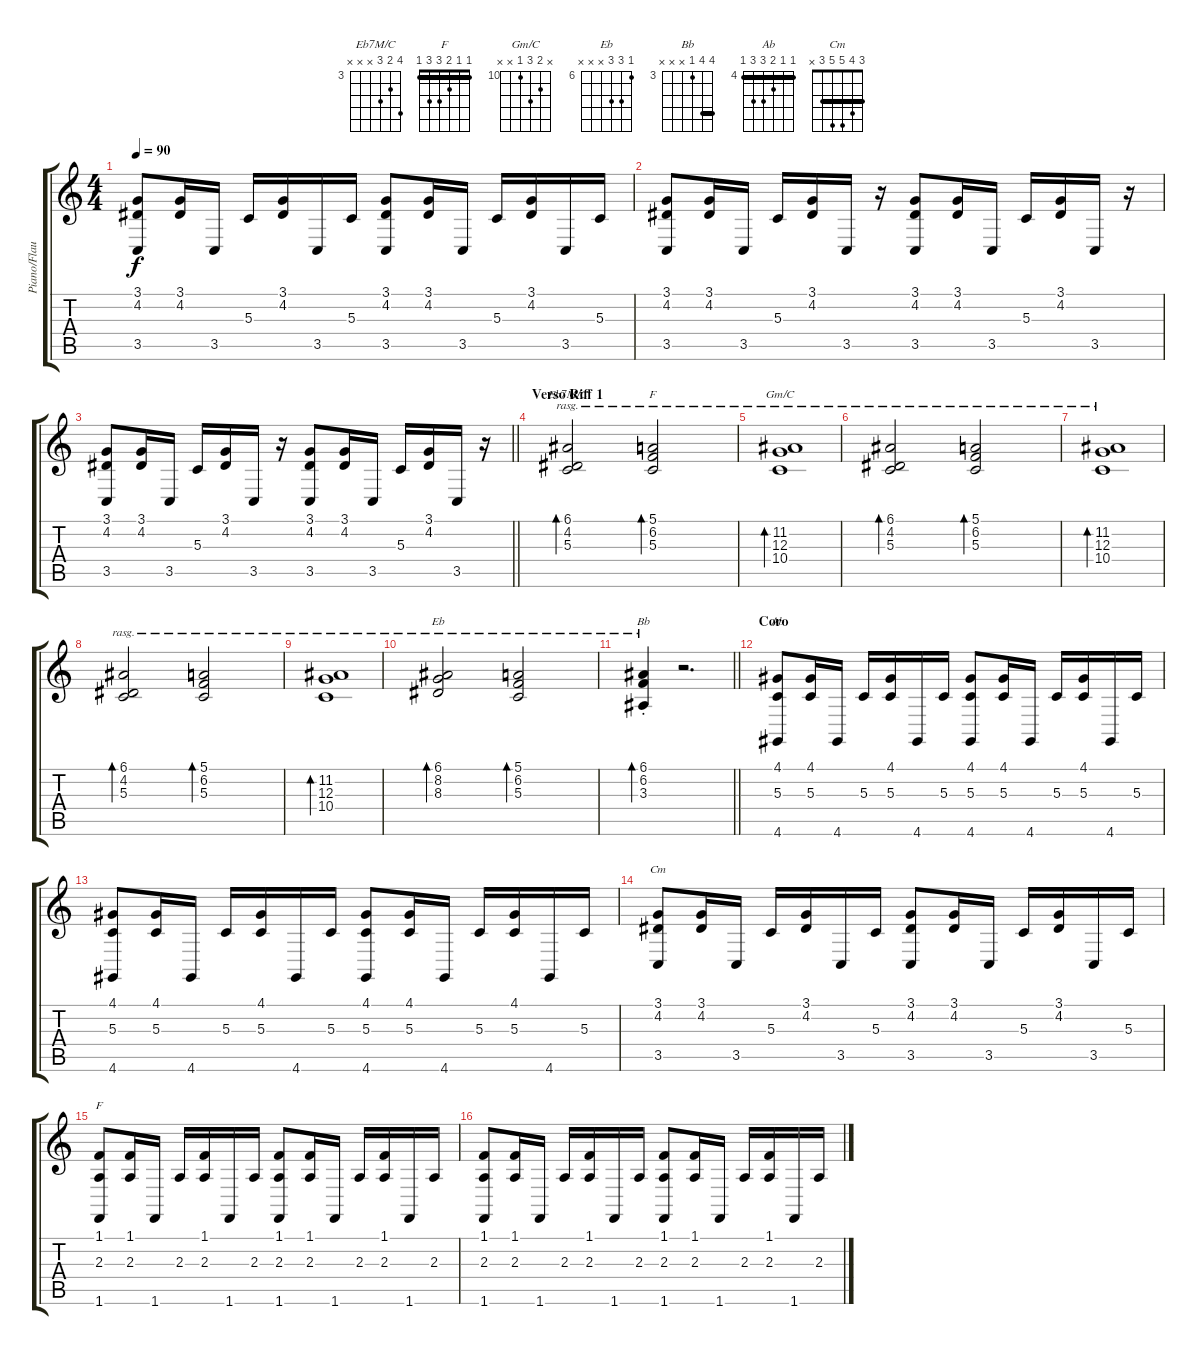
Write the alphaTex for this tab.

\track ("Piano/Flauta" "Piano/Flau") {instrument brightacousticpiano}
\staff {score tabs}
\tuning (E4 B3 G3 D3 A2 E2) {hide}
\chord ("Eb7M/C" 6 4 5 x x x) {firstfret 3}
\chord ("F" 5 6 5 x x x) {firstfret 5 barre 5}
\chord ("Gm/C" x 11 12 10 x x) {firstfret 10}
\chord ("Eb" 6 8 8 x x x) {firstfret 6}
\chord ("Bb" 6 6 3 x x x) {firstfret 3 barre 6}
\chord ("Ab" 4 4 5 6 6 4) {firstfret 4 barre 4}
\chord ("Cm" 3 4 5 5 3 x) {barre 3}
\chord ("F" 1 1 2 3 3 1) {barre 1}
\ts (4 4)
\tempo 90
\clef g2
\ks c
(3.1 4.2 3.5).8{dy f} (3.1 4.2).16 3.5.16 5.3.16 (3.1 4.2).16 3.5.16 5.3.16 (3.1 4.2 3.5).8 (3.1 4.2).16 3.5.16 5.3.16 (3.1 4.2).16 3.5.16 5.3.16 |
(3.1 4.2 3.5).8 (3.1 4.2).16 3.5.16 5.3.16 (3.1 4.2).16 3.5.16 r.16 (3.1 4.2 3.5).8 (3.1 4.2).16 3.5.16 5.3.16 (3.1 4.2).16 3.5.16 r.16 |
\barLineRight lightlight
(3.1 4.2 3.5).8 (3.1 4.2).16 3.5.16 5.3.16 (3.1 4.2).16 3.5.16 r.16 (3.1 4.2 3.5).8 (3.1 4.2).16 3.5.16 5.3.16 (3.1 4.2).16 3.5.16 r.16 |
\section ("" "Verso Riff 1")
(6.1 4.2 5.3).2{bd 240 ch "Eb7M/C" rasg ii instrument orchestralharp} (5.1 6.2 5.3).2{bd 240 ch "F" rasg ii} |
(11.2 12.3 10.4).1{bd 240 ch "Gm/C" rasg ii} |
(6.1 4.2 5.3).2{bd 240 rasg ii} (5.1 6.2 5.3).2{bd 240 rasg ii} |
(11.2 12.3 10.4).1{bd 240 rasg ii} |
(6.1 4.2 5.3).2{bd 240 rasg ii} (5.1 6.2 5.3).2{bd 240 rasg ii} |
(11.2 12.3 10.4).1{bd 240 rasg ii} |
(6.1 8.2 8.3).2{bd 240 ch "Eb" rasg ii} (5.1 6.2 5.3).2{bd 240 rasg ii} |
\barLineRight lightlight
(6.1{st} 6.2{st} 3.3{st}).4{bd 240 ch "Bb" rasg ii} r.2{d} |
\section ("" "Coro")
(4.1 5.3 4.6).8{ch "Ab" instrument brightacousticpiano} (4.1 5.3).16 4.6.16 5.3.16 (4.1 5.3).16 4.6.16 5.3.16 (4.1 5.3 4.6).8 (4.1 5.3).16 4.6.16 5.3.16 (4.1 5.3).16 4.6.16 5.3.16 |
(4.1 5.3 4.6).8 (4.1 5.3).16 4.6.16 5.3.16 (4.1 5.3).16 4.6.16 5.3.16 (4.1 5.3 4.6).8 (4.1 5.3).16 4.6.16 5.3.16 (4.1 5.3).16 4.6.16 5.3.16 |
(3.1 4.2 3.5).8{ch "Cm"} (3.1 4.2).16 3.5.16 5.3.16 (3.1 4.2).16 3.5.16 5.3.16 (3.1 4.2 3.5).8 (3.1 4.2).16 3.5.16 5.3.16 (3.1 4.2).16 3.5.16 5.3.16 |
(1.1 2.3 1.6).8{ch "F"} (1.1 2.3).16 1.6.16 2.3.16 (1.1 2.3).16 1.6.16 2.3.16 (1.1 2.3 1.6).8 (1.1 2.3).16 1.6.16 2.3.16 (1.1 2.3).16 1.6.16 2.3.16 |
(1.1 2.3 1.6).8 (1.1 2.3).16 1.6.16 2.3.16 (1.1 2.3).16 1.6.16 2.3.16 (1.1 2.3 1.6).8 (1.1 2.3).16 1.6.16 2.3.16 (1.1 2.3).16 1.6.16 2.3.16
